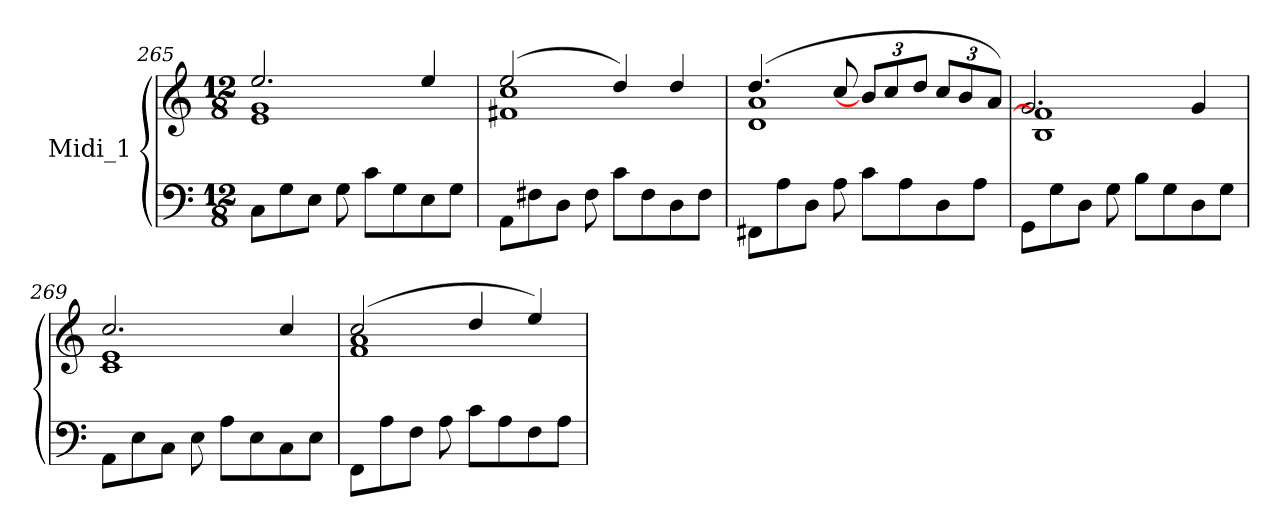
**kern	**kern
*part1	*part1
*staff2	*staff1
*I"Midi_1	*
*clefF4	*clefG2
*k[]	*k[]
*C:	*C:
*M12/8	*M12/8
=265	=265
*	*^
8C\L	2.ee/	1e 1g
8G\	.	.
8E\J	.	.
8G\	.	.
8c\L	.	.
8G\	.	.
8E\	4ee/	.
8G\J	.	.
=266	=266	=266
8AA\L	(>2ee/	1f#X 1cc
8F#X\	.	.
8D\J	.	.
8F#\	.	.
8c\L	4dd/)	.
8F#\	.	.
8D\	4dd/	.
8F#\J	.	.
=267	=267	=267
8FF#X\L	(>4.dd/	1d 1a
8A\	.	.
8D\J	.	.
8A\	8cc/	.
*	*Xbrackettup	*
8c\L	12b/L]	.
.	12cc/	.
8A\	.	.
.	12dd/J	.
8D\	12cc/L	.
.	12b/	.
8A\J	.	.
.	12a/J)	.
!!LO:LB:g=z	!!
=268	=268	=268
8GG\L	2.g/	1B 1fni]
8G\	.	.
8D\J	.	.
8G\	.	.
8B\L	.	.
8G\	.	.
8D\	4g/	.
8G\J	.	.
!!LO:LB:g=z	!!
=269	=269	=269
8AA\L	2.cc/	1c 1e
8E\	.	.
8C\J	.	.
8E\	.	.
8A\L	.	.
8E\	.	.
8C\	4cc/	.
8E\J	.	.
=270	=270	=270
8FF\L	(>2cc/	1f 1a
8A\	.	.
8F\J	.	.
8A\	.	.
8c\L	4dd/	.
8A\	.	.
8F\	4ee/)	.
8A\J	.	.
*	*v	*v
=	=
*-	*-
